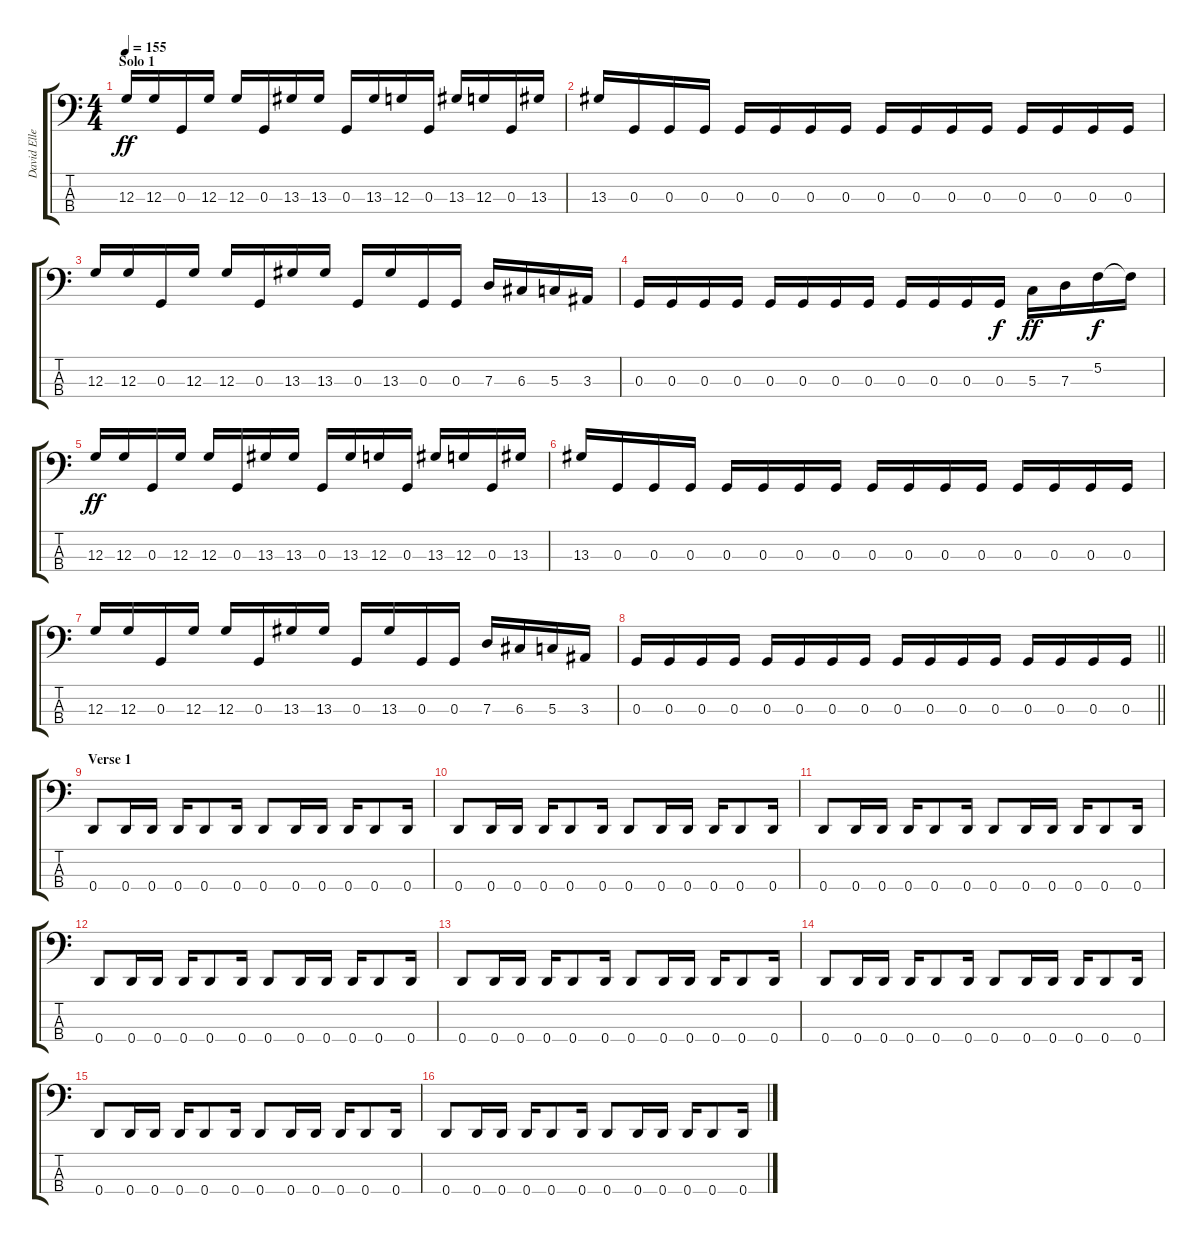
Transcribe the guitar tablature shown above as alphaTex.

\track ("David Ellefson" "David Elle") {instrument electricbasspick}
\staff {score tabs}
\tuning (F2 C2 G1 D1) {hide}
\ts (4 4)
\section ("" "Solo 1")
\tempo 155
\clef f4
\ks c
12.3.16{dy ff} 12.3.16 0.3.16 12.3.16 12.3.16 0.3.16 13.3.16 13.3.16 0.3.16 13.3.16 12.3.16 0.3.16 13.3.16 12.3.16 0.3.16 13.3.16 |
13.3.16 0.3.16 0.3.16 0.3.16 0.3.16 0.3.16 0.3.16 0.3.16 0.3.16 0.3.16 0.3.16 0.3.16 0.3.16 0.3.16 0.3.16 0.3.16 |
12.3.16 12.3.16 0.3.16 12.3.16 12.3.16 0.3.16 13.3.16 13.3.16 0.3.16 13.3.16 0.3.16 0.3.16 7.3.16 6.3.16 5.3.16 3.3.16 |
0.3.16 0.3.16 0.3.16 0.3.16 0.3.16 0.3.16 0.3.16 0.3.16 0.3.16 0.3.16 0.3.16 0.3.16{dy f} 5.3.16{dy ff} 7.3.16 5.2.16{dy f} 5.2{t}.16 |
12.3.16{dy ff} 12.3.16 0.3.16 12.3.16 12.3.16 0.3.16 13.3.16 13.3.16 0.3.16 13.3.16 12.3.16 0.3.16 13.3.16 12.3.16 0.3.16 13.3.16 |
13.3.16 0.3.16 0.3.16 0.3.16 0.3.16 0.3.16 0.3.16 0.3.16 0.3.16 0.3.16 0.3.16 0.3.16 0.3.16 0.3.16 0.3.16 0.3.16 |
12.3.16 12.3.16 0.3.16 12.3.16 12.3.16 0.3.16 13.3.16 13.3.16 0.3.16 13.3.16 0.3.16 0.3.16 7.3.16 6.3.16 5.3.16 3.3.16 |
\barLineRight lightlight
0.3.16 0.3.16 0.3.16 0.3.16 0.3.16 0.3.16 0.3.16 0.3.16 0.3.16 0.3.16 0.3.16 0.3.16 0.3.16 0.3.16 0.3.16 0.3.16 |
\section ("" "Verse 1 ")
0.4.8 0.4.16 0.4.16 0.4.16 0.4.8 0.4.16 0.4.8 0.4.16 0.4.16 0.4.16 0.4.8 0.4.16 |
0.4.8 0.4.16 0.4.16 0.4.16 0.4.8 0.4.16 0.4.8 0.4.16 0.4.16 0.4.16 0.4.8 0.4.16 |
0.4.8 0.4.16 0.4.16 0.4.16 0.4.8 0.4.16 0.4.8 0.4.16 0.4.16 0.4.16 0.4.8 0.4.16 |
0.4.8 0.4.16 0.4.16 0.4.16 0.4.8 0.4.16 0.4.8 0.4.16 0.4.16 0.4.16 0.4.8 0.4.16 |
0.4.8 0.4.16 0.4.16 0.4.16 0.4.8 0.4.16 0.4.8 0.4.16 0.4.16 0.4.16 0.4.8 0.4.16 |
0.4.8 0.4.16 0.4.16 0.4.16 0.4.8 0.4.16 0.4.8 0.4.16 0.4.16 0.4.16 0.4.8 0.4.16 |
0.4.8 0.4.16 0.4.16 0.4.16 0.4.8 0.4.16 0.4.8 0.4.16 0.4.16 0.4.16 0.4.8 0.4.16 |
0.4.8 0.4.16 0.4.16 0.4.16 0.4.8 0.4.16 0.4.8 0.4.16 0.4.16 0.4.16 0.4.8 0.4.16
